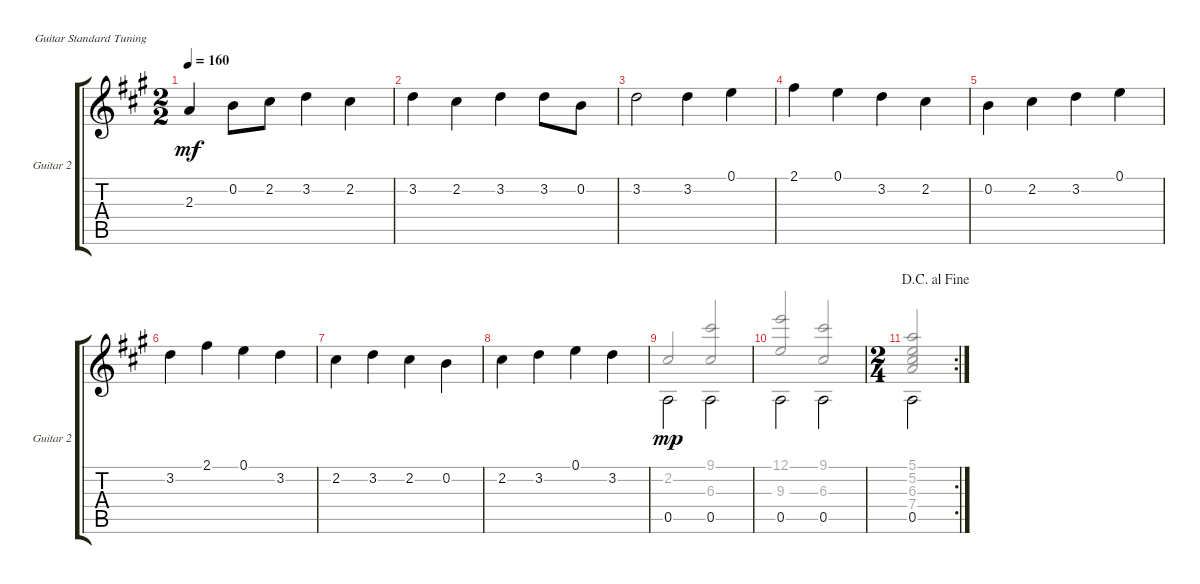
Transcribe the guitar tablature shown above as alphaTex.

\defaultSystemsLayout 4
\bracketExtendMode groupsimilarinstruments
\useSystemSignSeparator
\singleTrackTrackNamePolicy allsystems
\multiTrackTrackNamePolicy allsystems
\firstSystemTrackNameOrientation horizontal
\otherSystemsTrackNameOrientation horizontal
\track ("Guitar 2" "Guitar 2") {instrument acousticguitarsteel}
\staff {score tabs}
\tuning (E4 B3 G3 D3 A2 E2)
\voice
\ts (2 2)
\tempo 160
\clef g2
\ks a
2.3.4{dy mf} 0.2.8 2.2.8 3.2.4 2.2.4 |
3.2.4 2.2.4 3.2.4 3.2.8 0.2.8 |
3.2.2 3.2.4 0.1.4 |
2.1.4 0.1.4 3.2.4 2.2.4 |
0.2.4 2.2.4 3.2.4 0.1.4 |
3.2.4 2.1.4 0.1.4 3.2.4 |
2.2.4 3.2.4 2.2.4 0.2.4 |
2.2.4 3.2.4 0.1.4 3.2.4 |
0.5.2{dy mp beam invert} 0.5.2{beam invert} |
0.5.2{beam invert} 0.5.2{beam invert} |
\rc 2
\ts (2 4)
\jump dacapoalfine
0.5.2{beam invert}
\voice
\clef g2
\ottava regular
\simile none
\ks a
|
|
|
|
|
|
|
|
2.2.2{dy mp beam invert} (6.3 9.1).2{beam invert} |
(9.3 12.1).2{beam invert} (9.1 6.3).2{beam invert} |
(7.4 6.3 5.2 5.1).2{beam invert}
